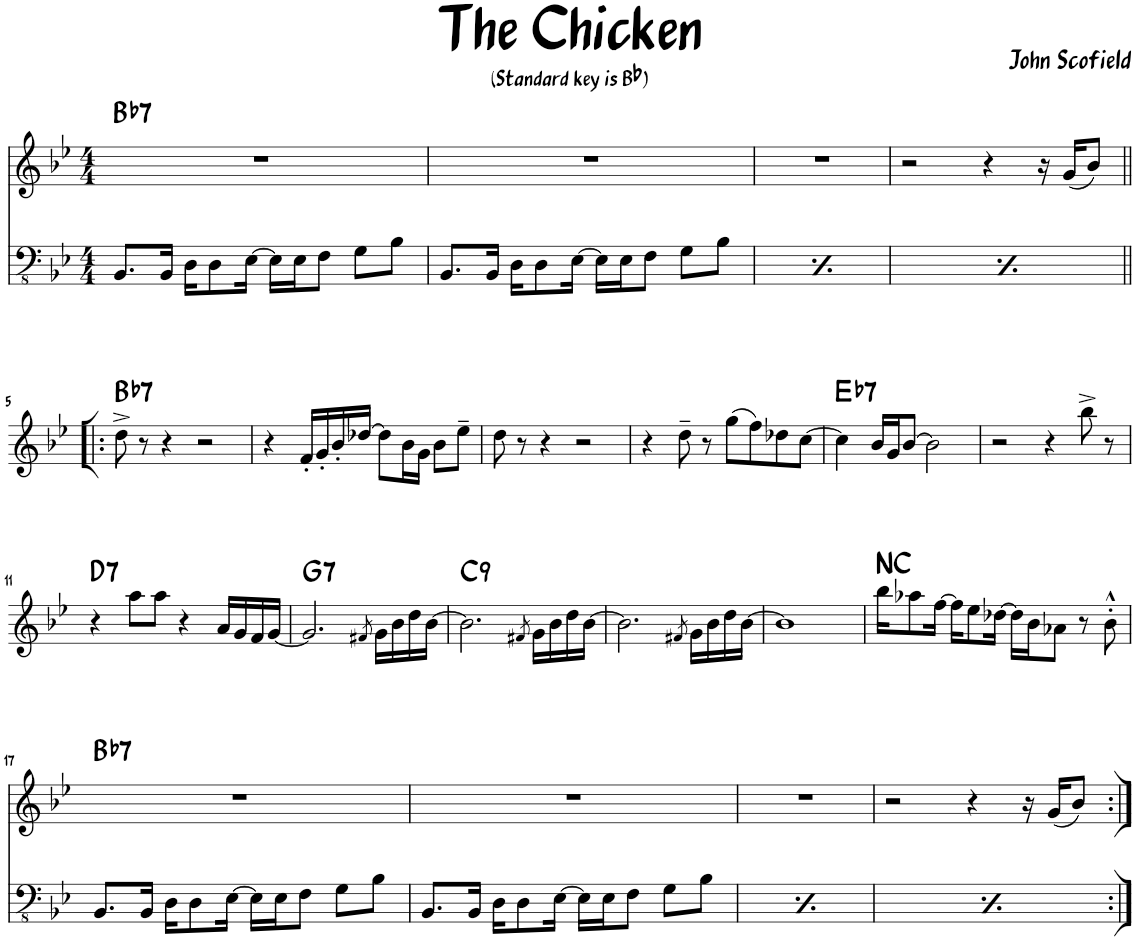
**kern	**kern	**harte
*part2	*part1	*part1
*staff2	*staff1	*
*I"Acoustic Bass	*I"Piano	*
*I'Ac b	*I'Pno	*
*clefFv4	*clefG2	*
*k[b-e-]	*k[b-e-]	*
*M4/4	*M4/4	*
=1	=1	=1
!	!	!LO:H:kt=7
8.BBB-/L	1r	Bb:7
16BBB-/Jk	.	.
16DD\KL	.	.
8DD\	.	.
[16EE-\Jk	.	.
16EE-\LL]	.	.
16EE-\J	.	.
8FF\J	.	.
8GG\L	.	.
8BB-\J	.	.
=2	=2	=2
8.BBB-/L	1r	.
16BBB-/Jk	.	.
16DD\KL	.	.
8DD\	.	.
[16EE-\Jk	.	.
16EE-\LL]	.	.
16EE-\J	.	.
8FF\J	.	.
8GG\L	.	.
8BB-\J	.	.
=3	=3	=3
8.BBB-/L	1r	.
16BBB-/Jk	.	.
16DD\KL	.	.
8DD\	.	.
[16EE-\Jk	.	.
16EE-\LL]	.	.
16EE-\J	.	.
8FF\J	.	.
8GG\L	.	.
8BB-\J	.	.
=4	=4	=4
8.BBB-/L	2r	.
16BBB-/Jk	.	.
16DD\KL	.	.
8DD\	.	.
[16EE-\Jk	.	.
16EE-\LL]	4r	.
16EE-\J	.	.
8FF\J	.	.
8GG\L	16r	.
.	(16g/KL	.
8BB-\J	8b-/J)	.
!!LO:LB:g=z
=5!|:	=5!|:	=5!|:
!	!	!LO:H:kt=7
1r	8dd^\	Bb:7
.	8r	.
.	4r	.
.	2r	.
=6	=6	=6
1r	4r	.
.	16f'/LL	.
.	16g'/	.
.	16b-'/	.
.	[16dd-X/JJ	.
.	8dd-\L]	.
.	16b-\L	.
.	16g\JJ	.
.	8b-\L	.
.	8ee-~\J	.
=7	=7	=7
1r	8dd\	.
.	8r	.
.	4r	.
.	2r	.
=8	=8	=8
2r	4r	.
.	8dd~\	.
.	8r	.
4r	(8gg\L	.
.	8ff\)	.
4r	8dd-X\	.
.	[8cc\J	.
=9	=9	=9
!	!	!LO:H:kt=7
1r	4cc\]	Eb:7
.	16b-/LL	.
.	16g/J	.
.	[8b-/J	.
.	2b-\]	.
=10	=10	=10
2r	2r	.
4r	4r	.
4r	8bb-^\	.
.	8r	.
!!LO:LB:g=z
=11	=11	=11
!	!	!LO:H:kt=7
2r	4r	D:7
.	8aa\L	.
.	8aa\J	.
2r	4r	.
.	16a/LL	.
.	16g/	.
.	16f/	.
.	[16g/JJ	.
=12	=12	=12
!	!	!LO:H:kt=7
1r	2.g/]	G:7
.	8qf#X/	.
.	16g\LL	.
.	16b-\	.
.	16dd\	.
.	[16b-\JJ	.
=13	=13	=13
!	!	!LO:H:kt=9
1r	2.b-\]	C:9
.	8qf#X/	.
.	16g\LL	.
.	16b-\	.
.	16dd\	.
.	[16b-\JJ	.
=14	=14	=14
1r	2.b-\]	.
.	8qf#X/	.
.	16g\LL	.
.	16b-\	.
.	16dd\	.
.	[16b-\JJ	.
=15	=15	=15
1r	1b-]	.
=16	=16	=16
!	!	!LO:H:kt=NC
1r	16bb-\KL	N
.	8aa-X\	.
.	[16ff\Jk	.
.	16ff\KL]	.
.	8ee-\	.
.	[16dd-X\Jk	.
.	16dd-\LL]	.
.	16b-\J	.
.	8a-X\J	.
.	8r	.
.	8b-'^^\	.
!!LO:LB:g=z
=17	=17	=17
!	!	!LO:H:kt=7
8.BBB-/L	1r	Bb:7
16BBB-/Jk	.	.
16DD\KL	.	.
8DD\	.	.
[16EE-\Jk	.	.
16EE-\LL]	.	.
16EE-\J	.	.
8FF\J	.	.
8GG\L	.	.
8BB-\J	.	.
=18	=18	=18
8.BBB-/L	1r	.
16BBB-/Jk	.	.
16DD\KL	.	.
8DD\	.	.
[16EE-\Jk	.	.
16EE-\LL]	.	.
16EE-\J	.	.
8FF\J	.	.
8GG\L	.	.
8BB-\J	.	.
=19	=19	=19
8.BBB-/L	1r	.
16BBB-/Jk	.	.
16DD\KL	.	.
8DD\	.	.
[16EE-\Jk	.	.
16EE-\LL]	.	.
16EE-\J	.	.
8FF\J	.	.
8GG\L	.	.
8BB-\J	.	.
=20	=20	=20
8.BBB-/L	2r	.
16BBB-/Jk	.	.
16DD\KL	.	.
8DD\	.	.
[16EE-\Jk	.	.
16EE-\LL]	4r	.
16EE-\J	.	.
8FF\J	.	.
8GG\L	16r	.
.	(16g/KL	.
8BB-\J	8b-/J)	.
=:|!	=:|!	=:|!
*-	*-	*-
